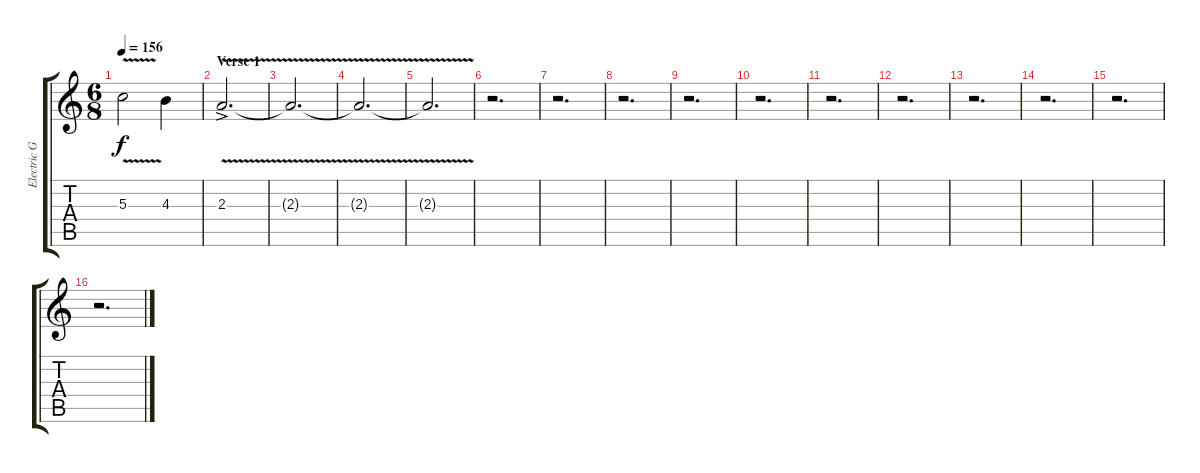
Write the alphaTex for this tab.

\track ("Electric Guitar 2 (leads/overdubs)" "Electric G") {instrument distortionguitar}
\staff {score tabs}
\tuning (E4 B3 G3 D3 A2 E2) {hide}
\ts (6 8)
\tempo 156
\clef g2
\ks c
5.3{v}.2{dy f} 4.3.4 |
\section ("" "Verse 1")
2.3{v ac}.2{d} |
2.3{v t}.2{d} |
2.3{v t}.2{d} |
2.3{v t}.2{d} |
r.2{d} |
r.2{d} |
r.2{d} |
r.2{d} |
r.2{d} |
r.2{d} |
r.2{d} |
r.2{d} |
r.2{d} |
r.2{d} |
r.2{d}
